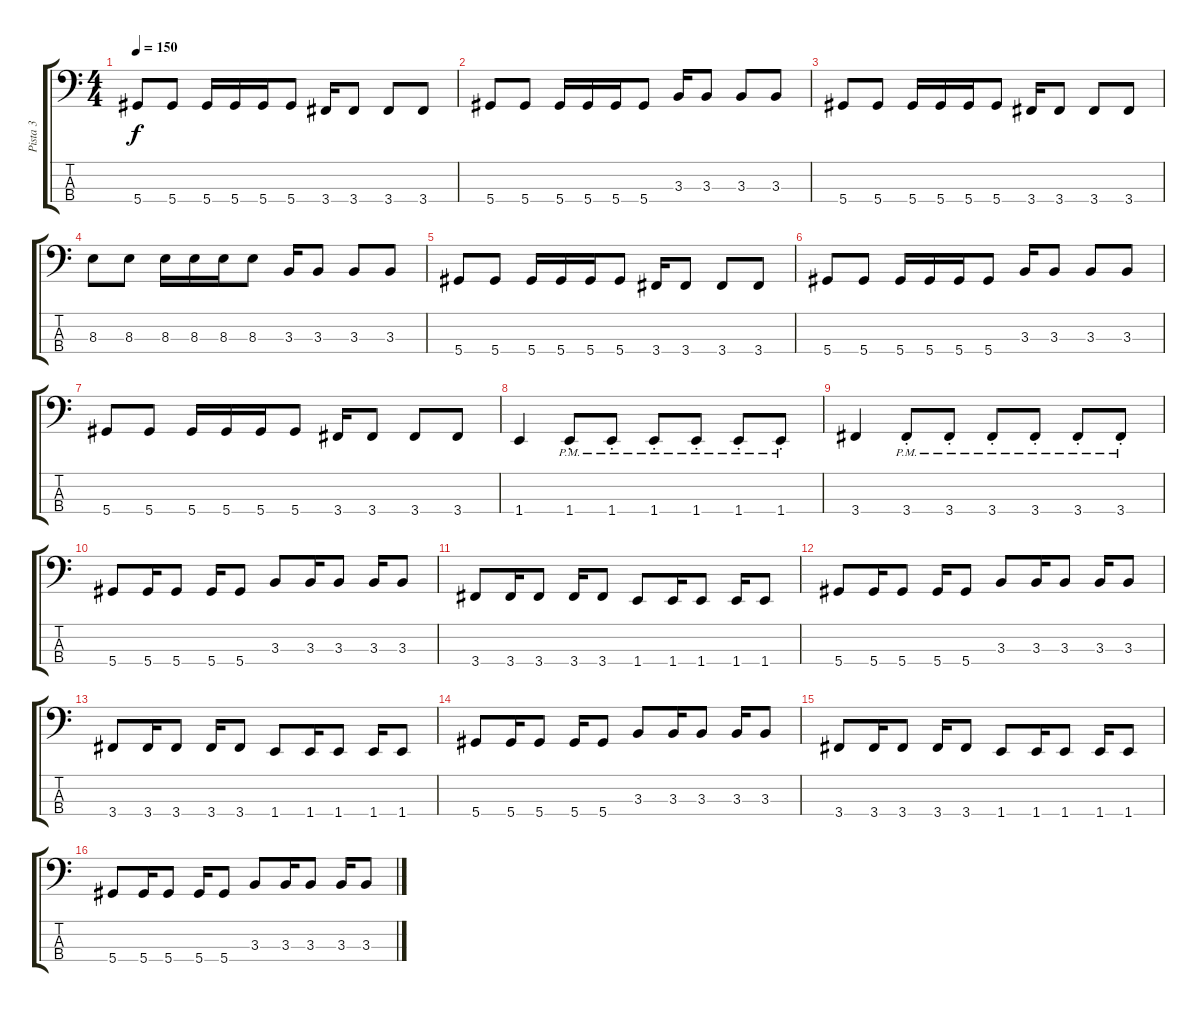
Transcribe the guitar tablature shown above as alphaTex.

\track ("Pista 3" "Pista 3") {instrument electricbassfinger}
\staff {score tabs}
\tuning (Gb2 Db2 Ab1 Eb1) {hide}
\ts (4 4)
\tempo 150
\clef f4
\ks c
5.4.8{dy f} 5.4.8 5.4.16 5.4.16 5.4.16 5.4.8 3.4.16 3.4.8 3.4.8 3.4.8 |
5.4.8 5.4.8 5.4.16 5.4.16 5.4.16 5.4.8 3.3.16 3.3.8 3.3.8 3.3.8 |
5.4.8 5.4.8 5.4.16 5.4.16 5.4.16 5.4.8 3.4.16 3.4.8 3.4.8 3.4.8 |
8.3.8 8.3.8 8.3.16 8.3.16 8.3.16 8.3.8 3.3.16 3.3.8 3.3.8 3.3.8 |
5.4.8 5.4.8 5.4.16 5.4.16 5.4.16 5.4.8 3.4.16 3.4.8 3.4.8 3.4.8 |
5.4.8 5.4.8 5.4.16 5.4.16 5.4.16 5.4.8 3.3.16 3.3.8 3.3.8 3.3.8 |
5.4.8 5.4.8 5.4.16 5.4.16 5.4.16 5.4.8 3.4.16 3.4.8 3.4.8 3.4.8 |
1.4.4 1.4{pm st}.8 1.4{pm st}.8 1.4{pm st}.8 1.4{pm st}.8 1.4{pm st}.8 1.4{pm st}.8 |
3.4.4 3.4{pm st}.8 3.4{pm st}.8 3.4{pm st}.8 3.4{pm st}.8 3.4{pm st}.8 3.4{pm st}.8 |
5.4.8 5.4.16 5.4.8 5.4.16 5.4.8 3.3.8 3.3.16 3.3.8 3.3.16 3.3.8 |
3.4.8 3.4.16 3.4.8 3.4.16 3.4.8 1.4.8 1.4.16 1.4.8 1.4.16 1.4.8 |
5.4.8 5.4.16 5.4.8 5.4.16 5.4.8 3.3.8 3.3.16 3.3.8 3.3.16 3.3.8 |
3.4.8 3.4.16 3.4.8 3.4.16 3.4.8 1.4.8 1.4.16 1.4.8 1.4.16 1.4.8 |
5.4.8 5.4.16 5.4.8 5.4.16 5.4.8 3.3.8 3.3.16 3.3.8 3.3.16 3.3.8 |
3.4.8 3.4.16 3.4.8 3.4.16 3.4.8 1.4.8 1.4.16 1.4.8 1.4.16 1.4.8 |
5.4.8 5.4.16 5.4.8 5.4.16 5.4.8 3.3.8 3.3.16 3.3.8 3.3.16 3.3.8
